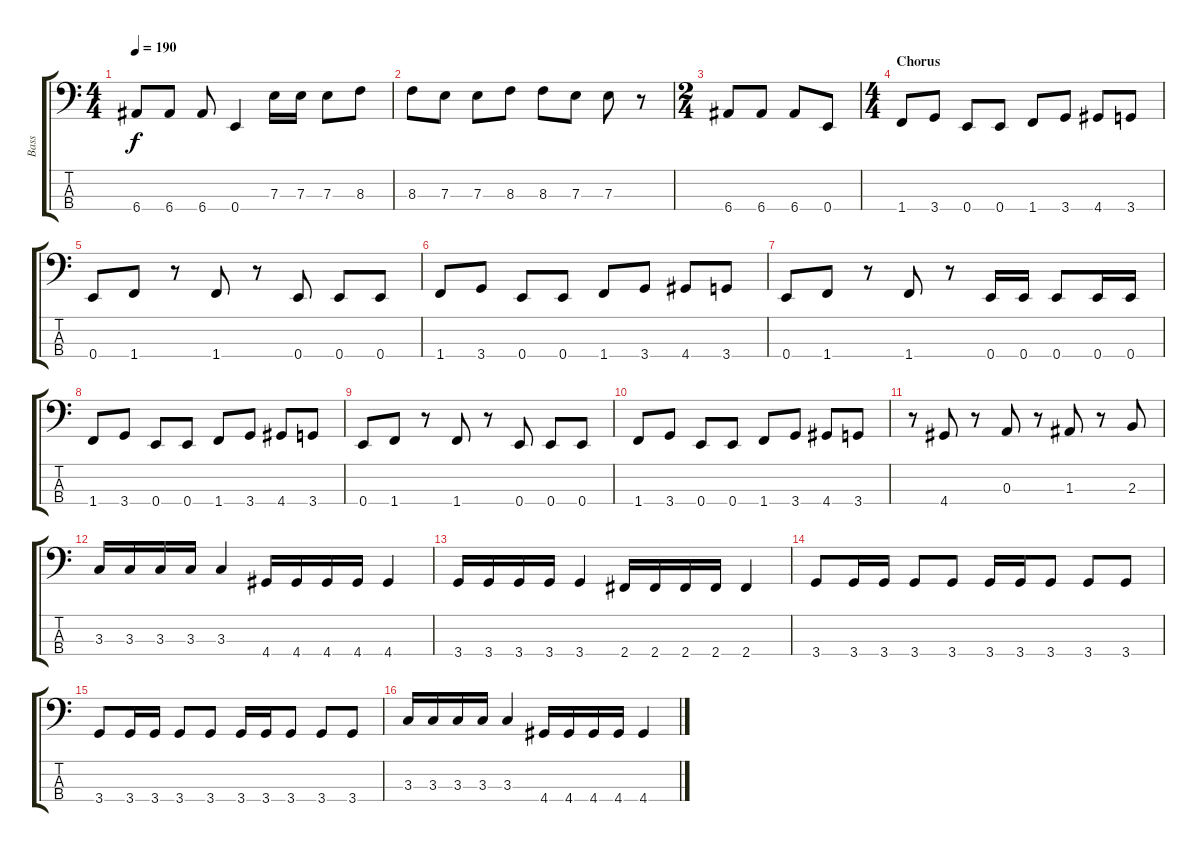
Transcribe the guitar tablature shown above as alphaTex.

\track ("Bass" "Bass") {instrument electricbassfinger}
\staff {score tabs}
\tuning (G2 D2 A1 E1) {hide}
\ts (4 4)
\tempo 190
\clef f4
\ks c
6.4.8{dy f} 6.4.8 6.4.8 0.4.4 7.3.16 7.3.16 7.3.8 8.3.8 |
8.3.8 7.3.8 7.3.8 8.3.8 8.3.8 7.3.8 7.3.8 r.8 |
\ts (2 4)
6.4.8 6.4.8 6.4.8 0.4.8 |
\ts (4 4)
\section ("" "Chorus")
1.4.8 3.4.8 0.4.8 0.4.8 1.4.8 3.4.8 4.4.8 3.4.8 |
0.4.8 1.4.8 r.8 1.4.8 r.8 0.4.8 0.4.8 0.4.8 |
1.4.8 3.4.8 0.4.8 0.4.8 1.4.8 3.4.8 4.4.8 3.4.8 |
0.4.8 1.4.8 r.8 1.4.8 r.8 0.4.16 0.4.16 0.4.8 0.4.16 0.4.16 |
1.4.8 3.4.8 0.4.8 0.4.8 1.4.8 3.4.8 4.4.8 3.4.8 |
0.4.8 1.4.8 r.8 1.4.8 r.8 0.4.8 0.4.8 0.4.8 |
1.4.8 3.4.8 0.4.8 0.4.8 1.4.8 3.4.8 4.4.8 3.4.8 |
r.8 4.4.8 r.8 0.3.8 r.8 1.3.8 r.8 2.3.8 |
3.3.16 3.3.16 3.3.16 3.3.16 3.3.4 4.4.16 4.4.16 4.4.16 4.4.16 4.4.4 |
3.4.16 3.4.16 3.4.16 3.4.16 3.4.4 2.4.16 2.4.16 2.4.16 2.4.16 2.4.4 |
3.4.8 3.4.16 3.4.16 3.4.8 3.4.8 3.4.16 3.4.16 3.4.8 3.4.8 3.4.8 |
3.4.8 3.4.16 3.4.16 3.4.8 3.4.8 3.4.16 3.4.16 3.4.8 3.4.8 3.4.8 |
3.3.16 3.3.16 3.3.16 3.3.16 3.3.4 4.4.16 4.4.16 4.4.16 4.4.16 4.4.4
